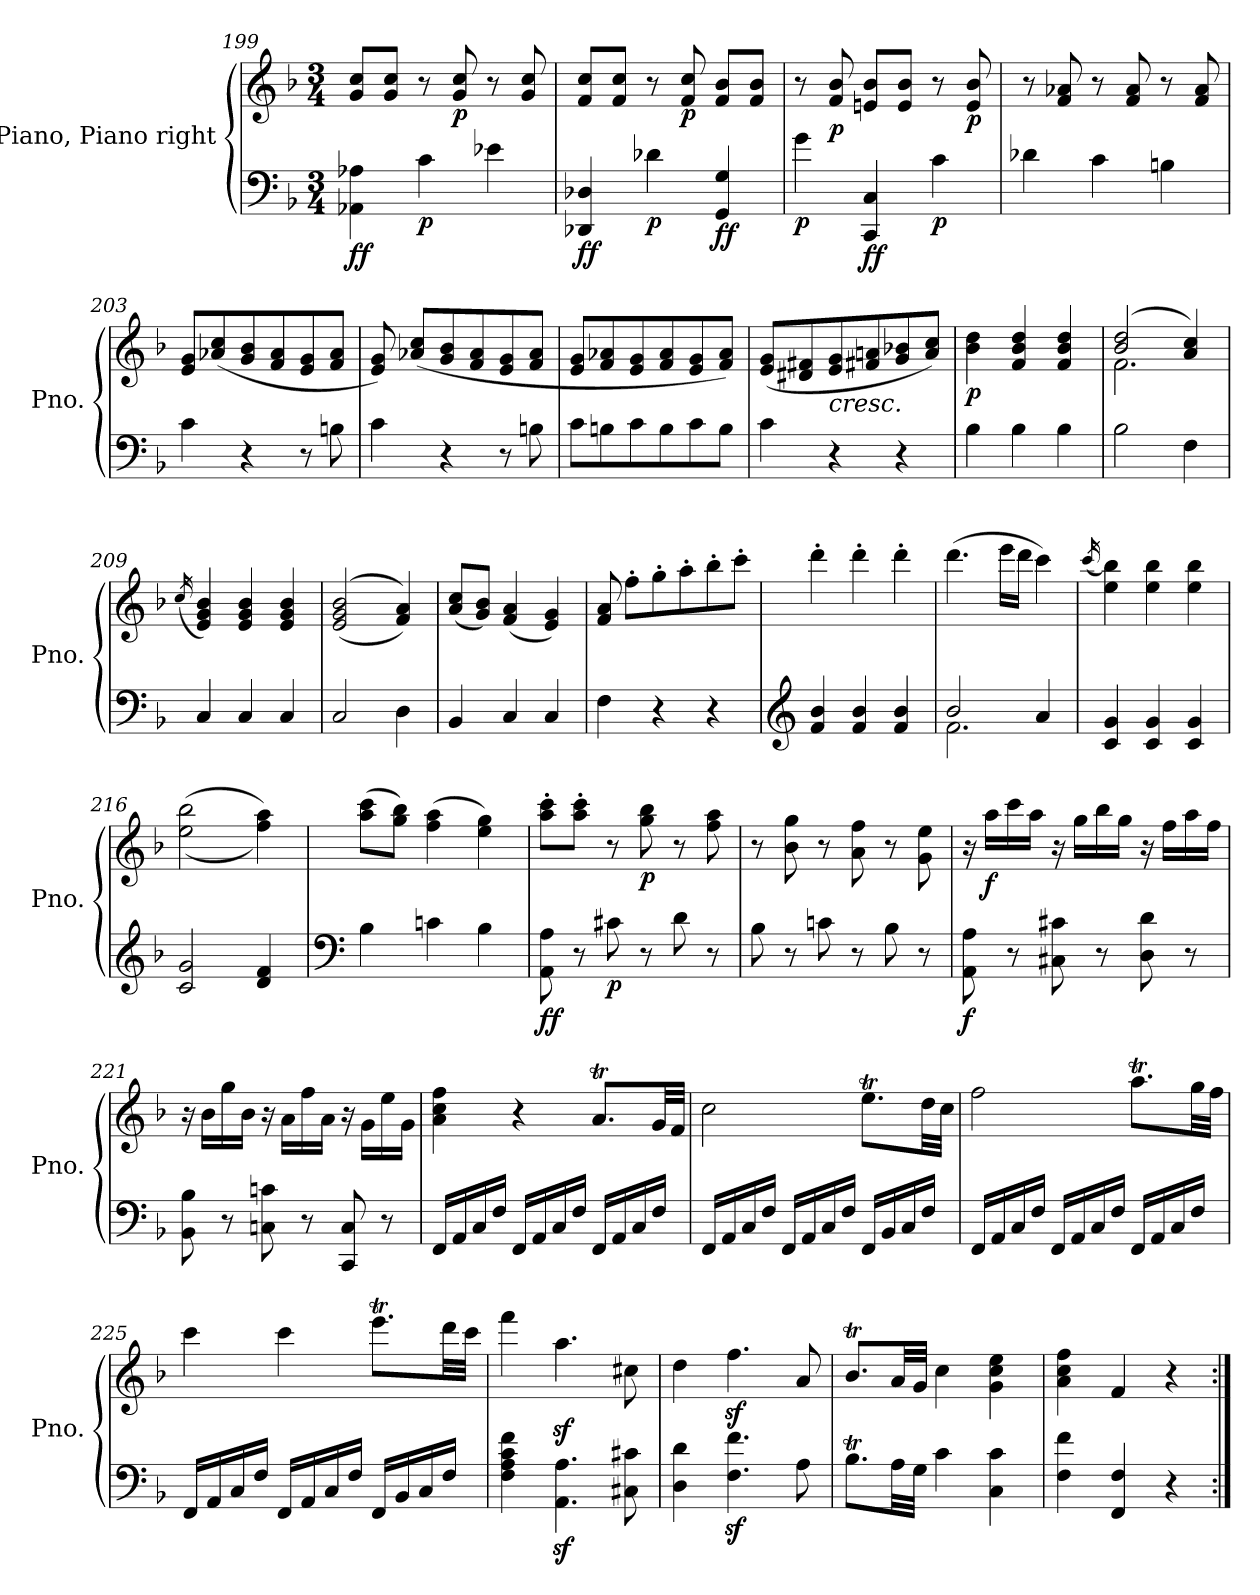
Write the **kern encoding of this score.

**kern	**kern	**dynam
*part1	*part1	*part1
*staff2	*staff1	*staff1/2
*I"Piano, Piano right	*	*
*I'Pno.	*	*
*clefF4	*clefG2	*
*k[b-]	*k[b-]	*
*M3/4	*M3/4	*
=199	=199	=199
!	!	!LO:DY:b=2
!	!	!LO:DY:n=1:b
4AA-X\ 4A-X\	8g/ 8cc/L	f f
.	8g/ 8cc/J	.
!	!	!LO:DY:n=2:b=2
4c\	8r	p
!	!	!LO:DY:n=3:b
.	8g/ 8cc/	p
4e-X\	8r	.
.	8g/ 8cc/	.
=200	=200	=200
!	!	!LO:DY:b=2
!	!	!LO:DY:n=1:b
4DD-X/ 4D-X/	8f/ 8cc/L	f f
.	8f/ 8cc/J	.
!	!	!LO:DY:n=2:b=2
4d-X\	8r	p
!	!	!LO:DY:n=3:b
.	8f/ 8cc/	p
!	!	!LO:DY:n=4:b=2
!	!	!LO:DY:n=5:b
4GG/ 4G/	8f/ 8b-/L	f f
.	8f/ 8b-/J	.
=201	=201	=201
!	!	!LO:DY:b=2
4g\	8r	p
!	!	!LO:DY:b
.	8f/ 8b-/	p
!	!	!LO:DY:b=2
!	!	!LO:DY:n=1:b
4CC/ 4C/	8en/ 8b-/L	f f
.	8e/ 8b-/J	.
!	!	!LO:DY:n=2:b=2
4c\	8r	p
!	!	!LO:DY:n=3:b
.	8e/ 8b-/	p
=202	=202	=202
4d-X\	8r	.
.	8f/ 8a-X/	.
4c\	8r	.
.	8f/ 8a-/	.
4Bn\	8r	.
.	8f/ 8a-/	.
=203	=203	=203
4c\	8e/ 8g/L	.
.	(<8a-X/ 8cc/	.
4r	8g/ 8b-/	.
.	8f/ 8a-/	.
8r	8e/ 8g/	.
8Bn\	8f/ 8a-/J	.
=204	=204	=204
4c\	8e/ 8g/)	.
.	(<8a-X/ 8cc/L	.
4r	8g/ 8b-/	.
.	8f/ 8a-/	.
8r	8e/ 8g/	.
8Bn\	8f/ 8a-/J	.
=205	=205	=205
8c\L	8e/ 8g/L	.
8Bn\	8f/ 8a-X/	.
8c\	8e/ 8g/	.
8B\	8f/ 8a-/	.
8c\	8e/ 8g/	.
8B\J	8f/ 8a-/J)	.
=206	=206	=206
4c\	(<8e/ 8g/L	.
.	8d#X/ 8f#X/	.
!	!LO:TX:b:i:t=cresc.	!
4r	8e/ 8g/	.
.	8f#X/ 8an/	.
4r	8g/ 8b-X/	.
.	8a/ 8cc/J)	.
=207	=207	=207
!	!	!LO:DY:b
4B-\	4b-\ 4dd\	p
4B-\	4f/ 4b-/ 4dd/	.
4B-\	4f/ 4b-/ 4dd/	.
=208	=208	=208
*	*^	*
2B-\	(>2b-/ 2dd/	2.f\	.
4F\	4a/ 4cc/)	.	.
*	*v	*v	*
=209	=209	=209
.	(>16qcc/	.
4C/	4e/ 4g/ 4b-/)	.
4C/	4e/ 4g/ 4b-/	.
4C/	4e/ 4g/ 4b-/	.
=210	=210	=210
2C/	(<(>2e/ 2g/ 2b-/	.
4D\	4f/ 4a/))	.
=211	=211	=211
4BB-/	(<8a/ 8cc/L	.
.	8g/ 8b-/J)	.
4C/	(<4f/ 4a/	.
4C/	4e/ 4g/)	.
=212	=212	=212
4F\	8f/ 8a/	.
.	8ff'\L	.
4r	8gg'\	.
.	8aa'\	.
4r	8bb-'\	.
.	8ccc'\J	.
=213	=213	=213
*clefG2	*	*
4f/ 4b-/	4ddd'\	.
4f/ 4b-/	4ddd'\	.
4f/ 4b-/	4ddd'\	.
=214	=214	=214
*^	*	*
2b-/	2.f\	(>4.ddd\	.
.	.	16eee\LL	.
.	.	16ddd\JJ	.
4a/	.	4ccc\)	.
*v	*v	*	*
=215	=215	=215
.	(>16qccc/	.
4c/ 4g/	4ee\ 4bb-\)	.
4c/ 4g/	4ee\ 4bb-\	.
4c/ 4g/	4ee\ 4bb-\	.
=216	=216	=216
2c/ 2g/	(<(>2ee\ 2bb-\	.
4d/ 4f/	4ff\ 4aa\))	.
=217	=217	=217
*clefF4	*	*
4B-\	(>8aa\ 8ccc\L	.
.	8gg\ 8bb-\J)	.
4cn\	(>4ff\ 4aa\	.
4B-\	4ee\ 4gg\)	.
=218	=218	=218
!	!	!LO:DY:b=2
!	!	!LO:DY:n=1:b
8AA\ 8A\	8aa\' 8ccc\'L	f f
8r	8aa\' 8ccc\'J	.
!	!	!LO:DY:n=2:b=2
8c#X\	8r	p
!	!	!LO:DY:n=3:b
8r	8gg\ 8bb-\	p
8d\	8r	.
8r	8ff\ 8aa\	.
=219	=219	=219
8B-\	8r	.
8r	8b-\ 8gg\	.
8cn\	8r	.
8r	8a\ 8ff\	.
8B-\	8r	.
8r	8g\ 8ee\	.
=220	=220	=220
!	!	!LO:DY:b=2
8AA\ 8A\	16r	f
!	!	!LO:DY:b
.	16aa\LL	f
8r	16ccc\	.
.	16aa\JJ	.
8C#X\ 8c#X\	16r	.
.	16gg\LL	.
8r	16bb-\	.
.	16gg\JJ	.
8D\ 8d\	16r	.
.	16ff\LL	.
8r	16aa\	.
.	16ff\JJ	.
=221	=221	=221
8BB-\ 8B-\	16r	.
.	16b-\LL	.
8r	16gg\	.
.	16b-\JJ	.
8Cn\ 8cn\	16r	.
.	16a\LL	.
8r	16ff\	.
.	16a\JJ	.
8CC/ 8C/	16r	.
.	16g\LL	.
8r	16ee\	.
.	16g\JJ	.
=222	=222	=222
16FF/LL	4a\ 4cc\ 4ff\	.
16AA/	.	.
16C/	.	.
16F/JJ	.	.
16FF/LL	4r	.
16AA/	.	.
16C/	.	.
16F/JJ	.	.
16FF/LL	8.at/L	.
16AA/	.	.
16C/	.	.
16F/JJ	32g/LL	.
.	32f/JJJ	.
=223	=223	=223
16FF/LL	2cc\	.
16AA/	.	.
16C/	.	.
16F/JJ	.	.
16FF/LL	.	.
16AA/	.	.
16C/	.	.
16F/JJ	.	.
16FF/LL	8.eet\L	.
16BB-/	.	.
16C/	.	.
16F/JJ	32dd\LL	.
.	32cc\JJJ	.
=224	=224	=224
16FF/LL	2ff\	.
16AA/	.	.
16C/	.	.
16F/JJ	.	.
16FF/LL	.	.
16AA/	.	.
16C/	.	.
16F/JJ	.	.
16FF/LL	8.aat\L	.
16AA/	.	.
16C/	.	.
16F/JJ	32gg\LL	.
.	32ff\JJJ	.
=225	=225	=225
16FF/LL	4ccc\	.
16AA/	.	.
16C/	.	.
16F/JJ	.	.
16FF/LL	4ccc\	.
16AA/	.	.
16C/	.	.
16F/JJ	.	.
16FF/LL	8.eeet\L	.
16BB-/	.	.
16C/	.	.
16F/JJ	32ddd\LL	.
.	32ccc\JJJ	.
=226	=226	=226
4F\ 4A\ 4c\ 4f\	4fff\	.
4.AA\z< 4.A\z<	4.aaz<\	.
8C#X\ 8c#X\	8cc#X\	.
=227	=227	=227
4D\ 4d\	4dd\	.
4.F\z< 4.f\z<	4.ffz<\	.
8A\	8a/	.
=228	=228	=228
8.B-T\L	8.b-T/L	.
32A\LL	32a/LL	.
32G\JJJ	32g/JJJ	.
4c\	4cc\	.
4C\ 4c\	4g\ 4cc\ 4ee\	.
=229	=229	=229
4F\ 4f\	4a\ 4cc\ 4ff\	.
4FF/ 4F/	4f/	.
4r	4r	.
=:|!	=:|!	=:|!
*-	*-	*-
